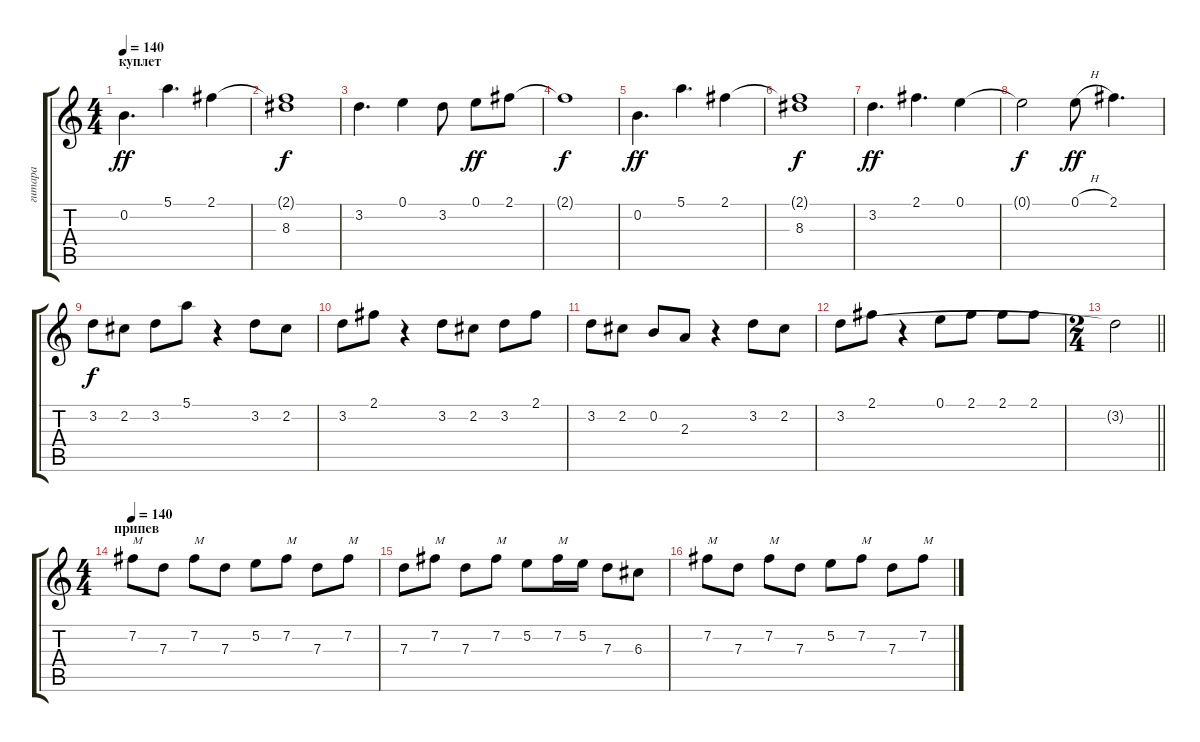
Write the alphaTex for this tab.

\track ("гитара" "гитара") {instrument overdrivenguitar}
\staff {score tabs}
\tuning (E4 B3 G3 D3 A2 E2) {hide}
\ts (4 4)
\section ("" "куплет")
\tempo 140
\clef g2
\ks c
0.2.4{d dy ff} 5.1.4{d} 2.1.4 |
(2.1{t} 8.3).1{dy f} |
3.2.4{d} 0.1.4 3.2.8 0.1.8{dy ff} 2.1.8 |
2.1{t}.1{dy f} |
0.2.4{d dy ff} 5.1.4{d} 2.1.4 |
(2.1{t} 8.3).1{dy f} |
3.2.4{d dy ff} 2.1.4{d} 0.1.4 |
0.1{t}.2{dy f} 0.1{h}.8{dy ff} 2.1.4{d} |
3.2.8{dy f} 2.2.8 3.2.8 5.1.8 r.4 3.2.8 2.2.8 |
3.2.8 2.1.8 r.4 3.2.8 2.2.8 3.2.8 2.1.8 |
3.2.8 2.2.8 0.2.8 2.3.8 r.4 3.2.8 2.2.8 |
3.2.8 2.1.8 r.4 0.1.8 2.1.8 2.1.8 2.1.8 |
\ts (2 4)
\barLineRight lightlight
3.2{t}.2 |
\ts (4 4)
\section ("" "припев")
\tempo 140
7.2.8{txt "М"} 7.3.8 7.2.8{txt "М"} 7.3.8 5.2.8 7.2.8{txt "М"} 7.3.8 7.2.8{txt "М"} |
7.3.8 7.2.8{txt "M"} 7.3.8 7.2.8{txt "M"} 5.2.8 7.2.16{txt "M"} 5.2.16 7.3.8 6.3.8 |
7.2.8{txt "М"} 7.3.8 7.2.8{txt "М"} 7.3.8 5.2.8 7.2.8{txt "М"} 7.3.8 7.2.8{txt "М"}
